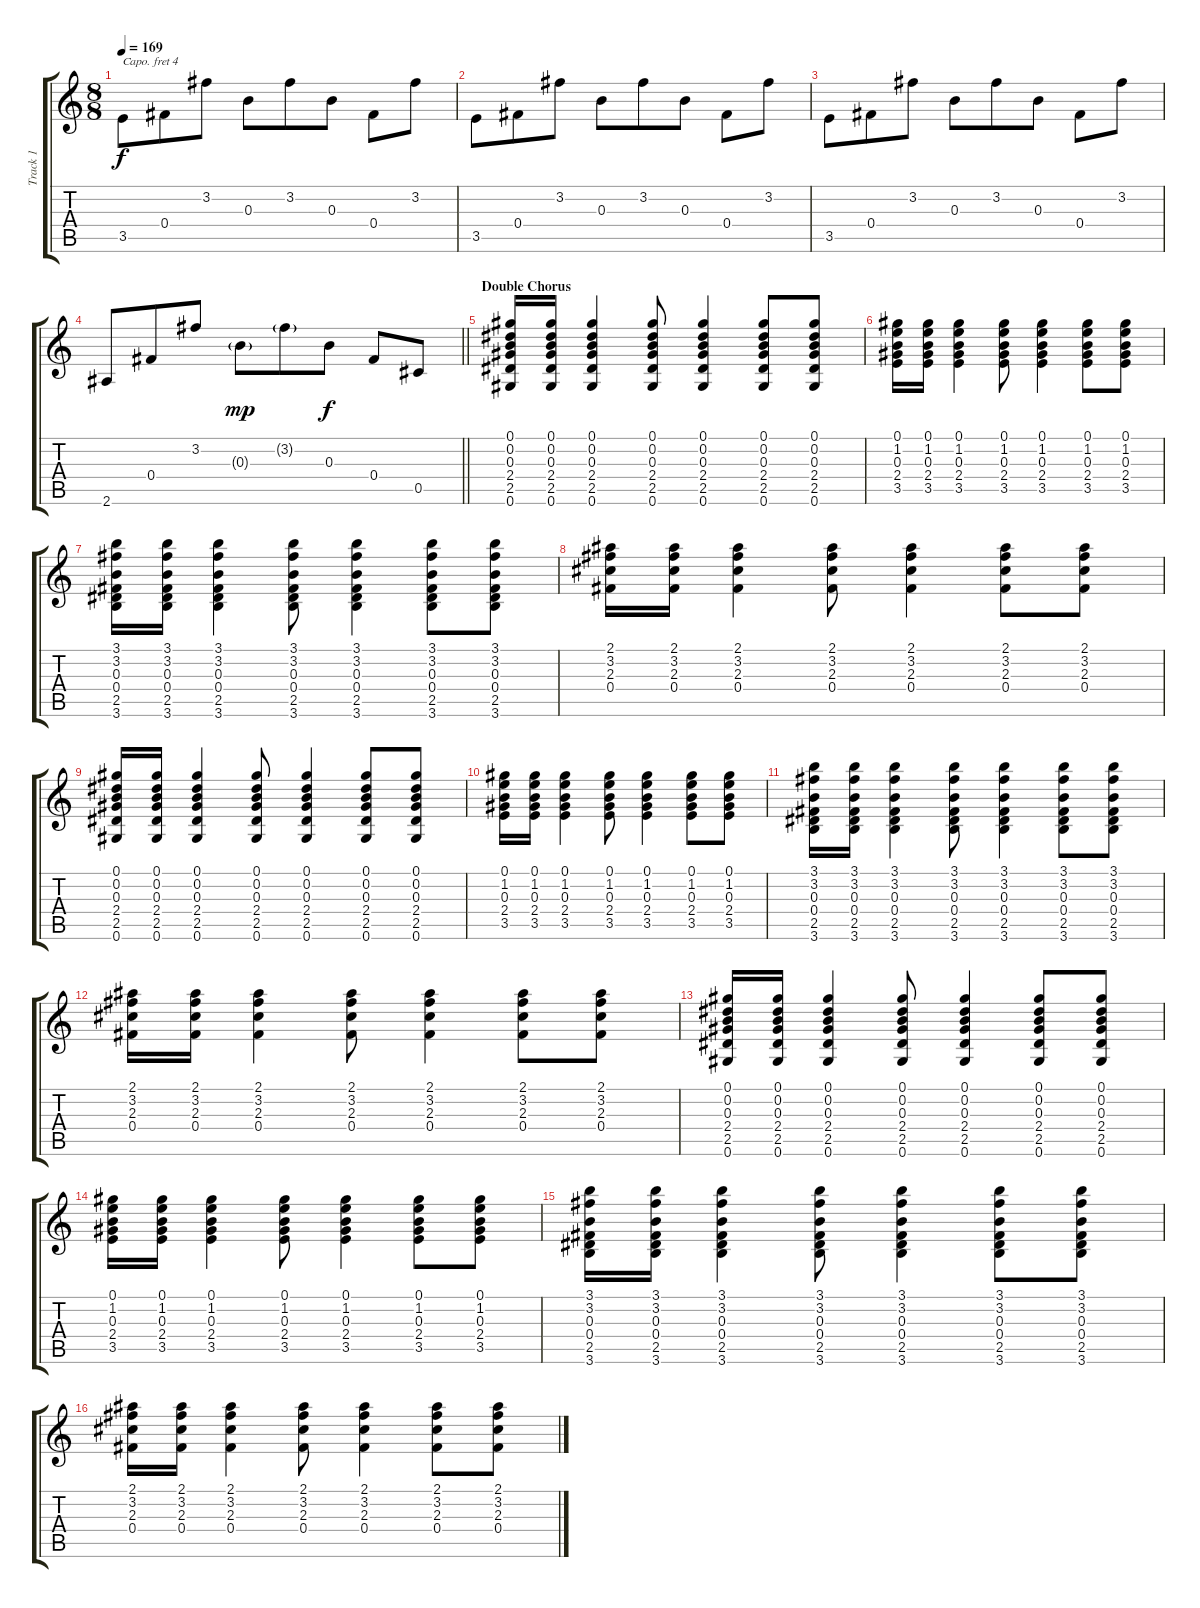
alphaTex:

\track ("Track 1" "Track 1") {instrument acousticguitarnylon}
\staff {score tabs}
\capo 4
\tuning (E4 B3 G3 D3 A2 E2) {hide}
\ts (8 8)
\tempo 169
\clef g2
\ks c
3.5.8{dy f} 0.4.8 3.2.8 0.3.8 3.2.8 0.3.8 0.4.8 3.2.8 |
3.5.8 0.4.8 3.2.8 0.3.8 3.2.8 0.3.8 0.4.8 3.2.8 |
3.5.8 0.4.8 3.2.8 0.3.8 3.2.8 0.3.8 0.4.8 3.2.8 |
\barLineRight lightlight
2.6.8 0.4.8 3.2.8 0.3{g}.8{dy mp} 3.2{g}.8 0.3.8{dy f} 0.4.8 0.5.8 |
\section ("" "Double Chorus")
(0.1 0.2 0.3 2.4 2.5 0.6).16{volume 16} (0.1 0.2 0.3 2.4 2.5 0.6).16 (0.1 0.2 0.3 2.4 2.5 0.6).4 (0.1 0.2 0.3 2.4 2.5 0.6).8 (0.1 0.2 0.3 2.4 2.5 0.6).4 (0.1 0.2 0.3 2.4 2.5 0.6).8 (0.1 0.2 0.3 2.4 2.5 0.6).8 |
(0.1 1.2 0.3 2.4 3.5).16 (0.1 1.2 0.3 2.4 3.5).16 (0.1 1.2 0.3 2.4 3.5).4 (0.1 1.2 0.3 2.4 3.5).8 (0.1 1.2 0.3 2.4 3.5).4 (0.1 1.2 0.3 2.4 3.5).8 (0.1 1.2 0.3 2.4 3.5).8 |
(3.1 3.2 0.3 0.4 2.5 3.6).16 (3.1 3.2 0.3 0.4 2.5 3.6).16 (3.1 3.2 0.3 0.4 2.5 3.6).4 (3.1 3.2 0.3 0.4 2.5 3.6).8 (3.1 3.2 0.3 0.4 2.5 3.6).4 (3.1 3.2 0.3 0.4 2.5 3.6).8 (3.1 3.2 0.3 0.4 2.5 3.6).8 |
(2.1 3.2 2.3 0.4).16 (2.1 3.2 2.3 0.4).16 (2.1 3.2 2.3 0.4).4 (2.1 3.2 2.3 0.4).8 (2.1 3.2 2.3 0.4).4 (2.1 3.2 2.3 0.4).8 (2.1 3.2 2.3 0.4).8 |
(0.1 0.2 0.3 2.4 2.5 0.6).16 (0.1 0.2 0.3 2.4 2.5 0.6).16 (0.1 0.2 0.3 2.4 2.5 0.6).4 (0.1 0.2 0.3 2.4 2.5 0.6).8 (0.1 0.2 0.3 2.4 2.5 0.6).4 (0.1 0.2 0.3 2.4 2.5 0.6).8 (0.1 0.2 0.3 2.4 2.5 0.6).8 |
(0.1 1.2 0.3 2.4 3.5).16 (0.1 1.2 0.3 2.4 3.5).16 (0.1 1.2 0.3 2.4 3.5).4 (0.1 1.2 0.3 2.4 3.5).8 (0.1 1.2 0.3 2.4 3.5).4 (0.1 1.2 0.3 2.4 3.5).8 (0.1 1.2 0.3 2.4 3.5).8 |
(3.1 3.2 0.3 0.4 2.5 3.6).16 (3.1 3.2 0.3 0.4 2.5 3.6).16 (3.1 3.2 0.3 0.4 2.5 3.6).4 (3.1 3.2 0.3 0.4 2.5 3.6).8 (3.1 3.2 0.3 0.4 2.5 3.6).4 (3.1 3.2 0.3 0.4 2.5 3.6).8 (3.1 3.2 0.3 0.4 2.5 3.6).8 |
(2.1 3.2 2.3 0.4).16 (2.1 3.2 2.3 0.4).16 (2.1 3.2 2.3 0.4).4 (2.1 3.2 2.3 0.4).8 (2.1 3.2 2.3 0.4).4 (2.1 3.2 2.3 0.4).8 (2.1 3.2 2.3 0.4).8 |
(0.1 0.2 0.3 2.4 2.5 0.6).16 (0.1 0.2 0.3 2.4 2.5 0.6).16 (0.1 0.2 0.3 2.4 2.5 0.6).4 (0.1 0.2 0.3 2.4 2.5 0.6).8 (0.1 0.2 0.3 2.4 2.5 0.6).4 (0.1 0.2 0.3 2.4 2.5 0.6).8 (0.1 0.2 0.3 2.4 2.5 0.6).8 |
(0.1 1.2 0.3 2.4 3.5).16 (0.1 1.2 0.3 2.4 3.5).16 (0.1 1.2 0.3 2.4 3.5).4 (0.1 1.2 0.3 2.4 3.5).8 (0.1 1.2 0.3 2.4 3.5).4 (0.1 1.2 0.3 2.4 3.5).8 (0.1 1.2 0.3 2.4 3.5).8 |
(3.1 3.2 0.3 0.4 2.5 3.6).16 (3.1 3.2 0.3 0.4 2.5 3.6).16 (3.1 3.2 0.3 0.4 2.5 3.6).4 (3.1 3.2 0.3 0.4 2.5 3.6).8 (3.1 3.2 0.3 0.4 2.5 3.6).4 (3.1 3.2 0.3 0.4 2.5 3.6).8 (3.1 3.2 0.3 0.4 2.5 3.6).8 |
(2.1 3.2 2.3 0.4).16 (2.1 3.2 2.3 0.4).16 (2.1 3.2 2.3 0.4).4 (2.1 3.2 2.3 0.4).8 (2.1 3.2 2.3 0.4).4 (2.1 3.2 2.3 0.4).8 (2.1 3.2 2.3 0.4).8
